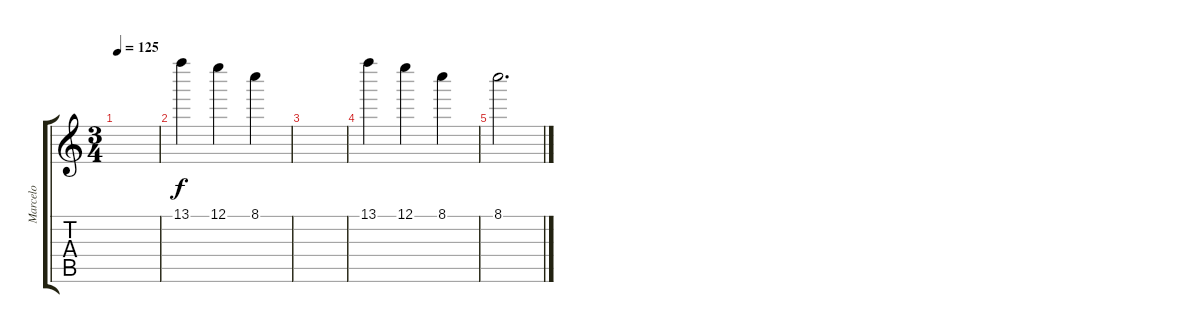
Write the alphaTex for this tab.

\track ("Marcelo" "Marcelo") {instrument marimba}
\staff {score tabs}
\tuning (E6 B5 G5 D5 A4 E4) {hide}
\ts (3 4)
\tempo 125
\clef g2
\ks c
|
13.1.4 12.1.4 8.1.4 |
|
13.1.4 12.1.4 8.1.4 |
8.1.2{d}
